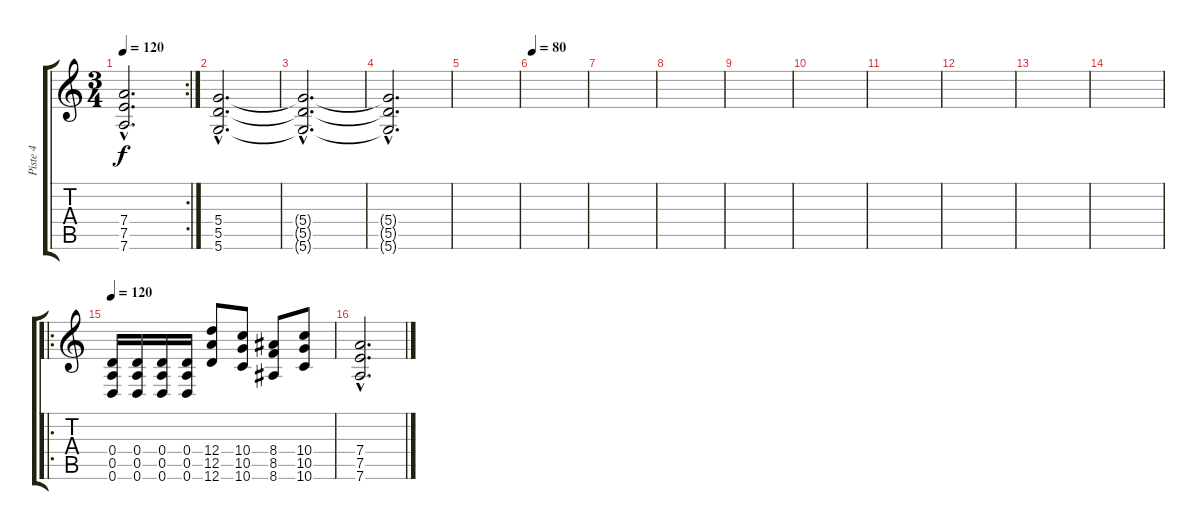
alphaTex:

\track ("Piste 4" "Piste 4") {instrument distortionguitar}
\staff {score tabs}
\tuning (E4 B3 G3 D3 A2 D2) {hide}
\rc 2
\ts (3 4)
\tempo 120
\clef g2
\ks c
(7.4{hac} 7.5{hac} 7.6{hac}).2{d dy f} |
(5.4{hac} 5.5{hac} 5.6{hac}).2{d volume 5} |
(5.4{hac t} 5.5{hac t} 5.6{hac t}).2{d} |
(5.4{hac t} 5.5{hac t} 5.6{hac t}).2{d} |
|
\tempo 80
|
|
|
|
|
|
|
|
|
\ro
\tempo 120
(0.4 0.5 0.6).16 (0.4 0.5 0.6).16 (0.4 0.5 0.6).16 (0.4 0.5 0.6).16 (12.4 12.5 12.6).8 (10.4 10.5 10.6).8 (8.4 8.5 8.6).8 (10.4 10.5 10.6).8 |
(7.4{hac} 7.5{hac} 7.6{hac}).2{d}
